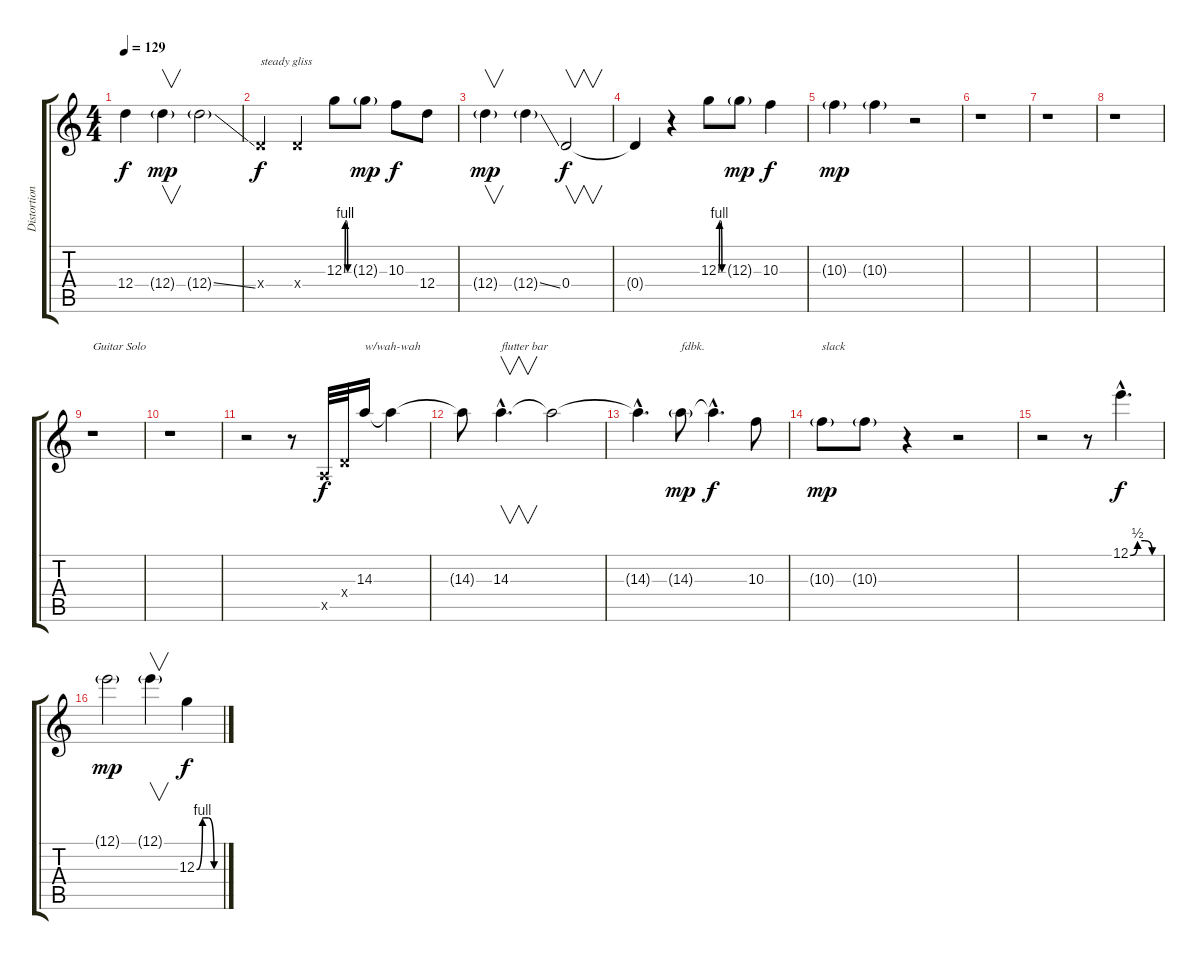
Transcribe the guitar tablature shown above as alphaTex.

\track ("Distortion Guitar" "Distortion") {instrument distortionguitar}
\staff {score tabs}
\tuning (E4 B3 G3 D3 A2 E2) {hide}
\ts (4 4)
\tempo 129
\clef g2
\ks c
12.4{t}.4{dy f} 12.4{g}.4{v dy mp} 12.4{ss g}.2 |
0.4{x}.4{txt "steady gliss" dy f} 0.4{x}.4 12.3{be (custom 0 0 15 4 30 4 45 0 60 0)}.8 12.3{g}.8{dy mp} 10.3.8{dy f} 12.4.8 |
12.4{g}.4{v dy mp} 12.4{ss g}.4 0.4.2{v dy f} |
0.4{t}.4 r.4 12.3{be (custom 0 0 15 4 30 4 45 0 60 0)}.8 12.3{g}.8{dy mp} 10.3.4{dy f} |
10.3{g}.4{dy mp} 10.3{g}.4 r.2 |
r.1 |
r.1 |
r.1 |
r.1{txt "Guitar Solo"} |
r.1 |
r.2 r.8 0.5{x}.32{dy f} 0.4{x}.32 14.3.16{txt "w/wah-wah"} 14.3{t}.4 |
14.3{t}.8 14.3{hac}.4{v d txt "flutter bar"} 14.3{t}.2 |
14.3{hac t}.4{d} 14.3{g}.8{txt "fdbk." dy mp} 14.3{hac t}.4{d dy f} 10.3.8 |
10.3{g}.8{txt "slack" dy mp} 10.3{g}.8 r.4 r.2 |
r.2 r.8 12.1{be (custom 0 0 15 2 30 2 45 0 60 0) hac}.4{d dy f} |
12.1{g}.2{dy mp} 12.1{g}.4{v} 12.3{be (custom 0 0 15 4 30 4 45 0 60 0)}.4{dy f}
